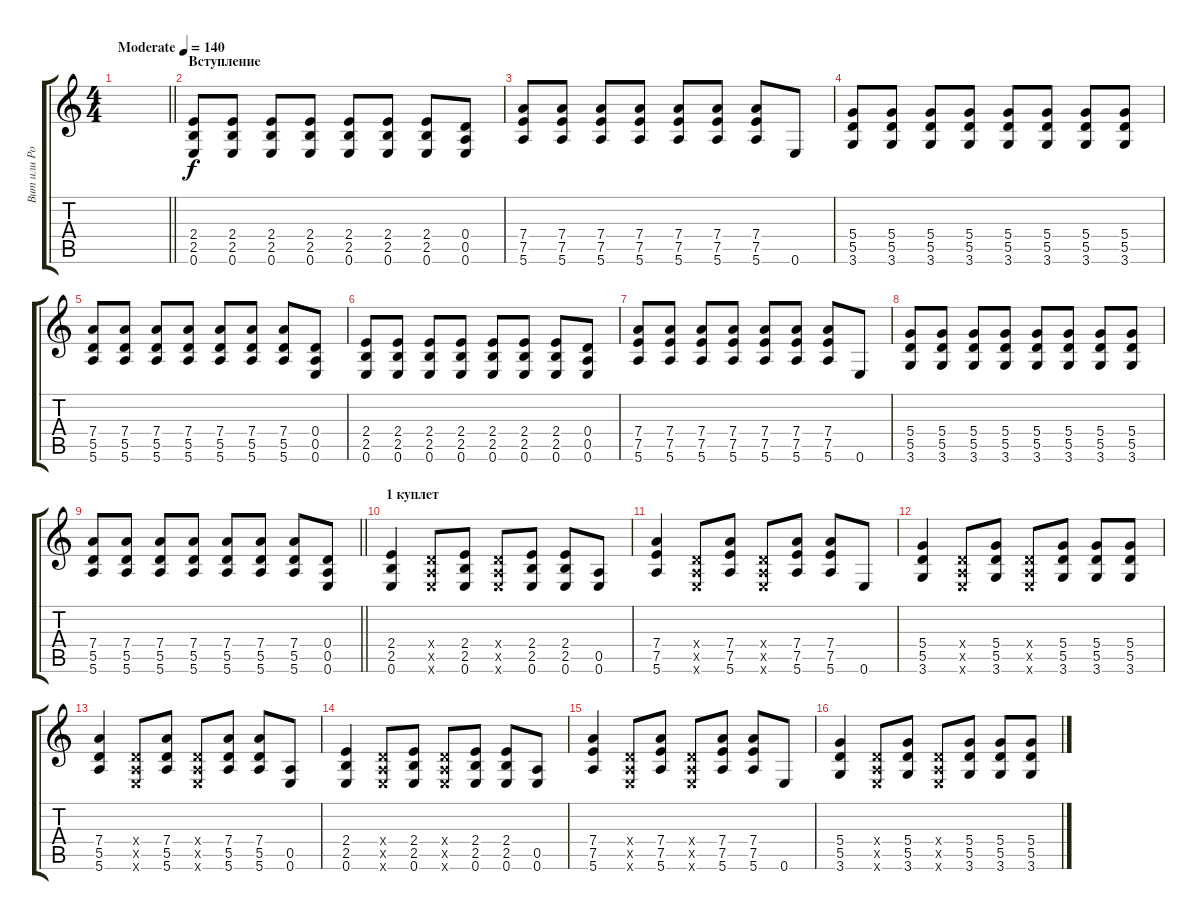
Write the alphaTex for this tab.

\track ("Вит или Ромка" "Вит или Ро") {instrument distortionguitar}
\staff {score tabs}
\tuning (E4 B3 G3 D3 A2 E2) {hide}
\ts (4 4)
\tempo (140 "Moderate")
\clef g2
\barLineRight lightlight
\ks c
|
\section ("" "Вступление")
(2.4 2.5 0.6).8 (2.4 2.5 0.6).8 (2.4 2.5 0.6).8 (2.4 2.5 0.6).8 (2.4 2.5 0.6).8 (2.4 2.5 0.6).8 (2.4 2.5 0.6).8 (0.4 0.5 0.6).8 |
(7.4 7.5 5.6).8 (7.4 7.5 5.6).8 (7.4 7.5 5.6).8 (7.4 7.5 5.6).8 (7.4 7.5 5.6).8 (7.4 7.5 5.6).8 (7.4 7.5 5.6).8 0.6.8 |
(5.4 5.5 3.6).8 (5.4 5.5 3.6).8 (5.4 5.5 3.6).8 (5.4 5.5 3.6).8 (5.4 5.5 3.6).8 (5.4 5.5 3.6).8 (5.4 5.5 3.6).8 (5.4 5.5 3.6).8 |
(7.4 5.5 5.6).8 (7.4 5.5 5.6).8 (7.4 5.5 5.6).8 (7.4 5.5 5.6).8 (7.4 5.5 5.6).8 (7.4 5.5 5.6).8 (7.4 5.5 5.6).8 (0.4 0.5 0.6).8 |
(2.4 2.5 0.6).8 (2.4 2.5 0.6).8 (2.4 2.5 0.6).8 (2.4 2.5 0.6).8 (2.4 2.5 0.6).8 (2.4 2.5 0.6).8 (2.4 2.5 0.6).8 (0.4 0.5 0.6).8 |
(7.4 7.5 5.6).8 (7.4 7.5 5.6).8 (7.4 7.5 5.6).8 (7.4 7.5 5.6).8 (7.4 7.5 5.6).8 (7.4 7.5 5.6).8 (7.4 7.5 5.6).8 0.6.8 |
(5.4 5.5 3.6).8 (5.4 5.5 3.6).8 (5.4 5.5 3.6).8 (5.4 5.5 3.6).8 (5.4 5.5 3.6).8 (5.4 5.5 3.6).8 (5.4 5.5 3.6).8 (5.4 5.5 3.6).8 |
\barLineRight lightlight
(7.4 5.5 5.6).8 (7.4 5.5 5.6).8 (7.4 5.5 5.6).8 (7.4 5.5 5.6).8 (7.4 5.5 5.6).8 (7.4 5.5 5.6).8 (7.4 5.5 5.6).8 (0.4 0.5 0.6).8 |
\section ("" "1 куплет")
(2.4 2.5 0.6).4 (0.4{x} 0.5{x} 0.6{x}).8 (2.4 2.5 0.6).8 (0.4{x} 0.5{x} 0.6{x}).8 (2.4 2.5 0.6).8 (2.4 2.5 0.6).8 (0.5 0.6).8 |
(7.4 7.5 5.6).4 (0.4{x} 0.5{x} 0.6{x}).8 (7.4 7.5 5.6).8 (0.4{x} 0.5{x} 0.6{x}).8 (7.4 7.5 5.6).8 (7.4 7.5 5.6).8 0.6.8 |
(5.4 5.5 3.6).4 (0.4{x} 0.5{x} 0.6{x}).8 (5.4 5.5 3.6).8 (0.4{x} 0.5{x} 0.6{x}).8 (5.4 5.5 3.6).8 (5.4 5.5 3.6).8 (5.4 5.5 3.6).8 |
(7.4 5.5 5.6).4 (0.4{x} 0.5{x} 0.6{x}).8 (7.4 5.5 5.6).8 (0.4{x} 0.5{x} 0.6{x}).8 (7.4 5.5 5.6).8 (7.4 5.5 5.6).8 (0.5 0.6).8 |
(2.4 2.5 0.6).4 (0.4{x} 0.5{x} 0.6{x}).8 (2.4 2.5 0.6).8 (0.4{x} 0.5{x} 0.6{x}).8 (2.4 2.5 0.6).8 (2.4 2.5 0.6).8 (0.5 0.6).8 |
(7.4 7.5 5.6).4 (0.4{x} 0.5{x} 0.6{x}).8 (7.4 7.5 5.6).8 (0.4{x} 0.5{x} 0.6{x}).8 (7.4 7.5 5.6).8 (7.4 7.5 5.6).8 0.6.8 |
(5.4 5.5 3.6).4 (0.4{x} 0.5{x} 0.6{x}).8 (5.4 5.5 3.6).8 (0.4{x} 0.5{x} 0.6{x}).8 (5.4 5.5 3.6).8 (5.4 5.5 3.6).8 (5.4 5.5 3.6).8
